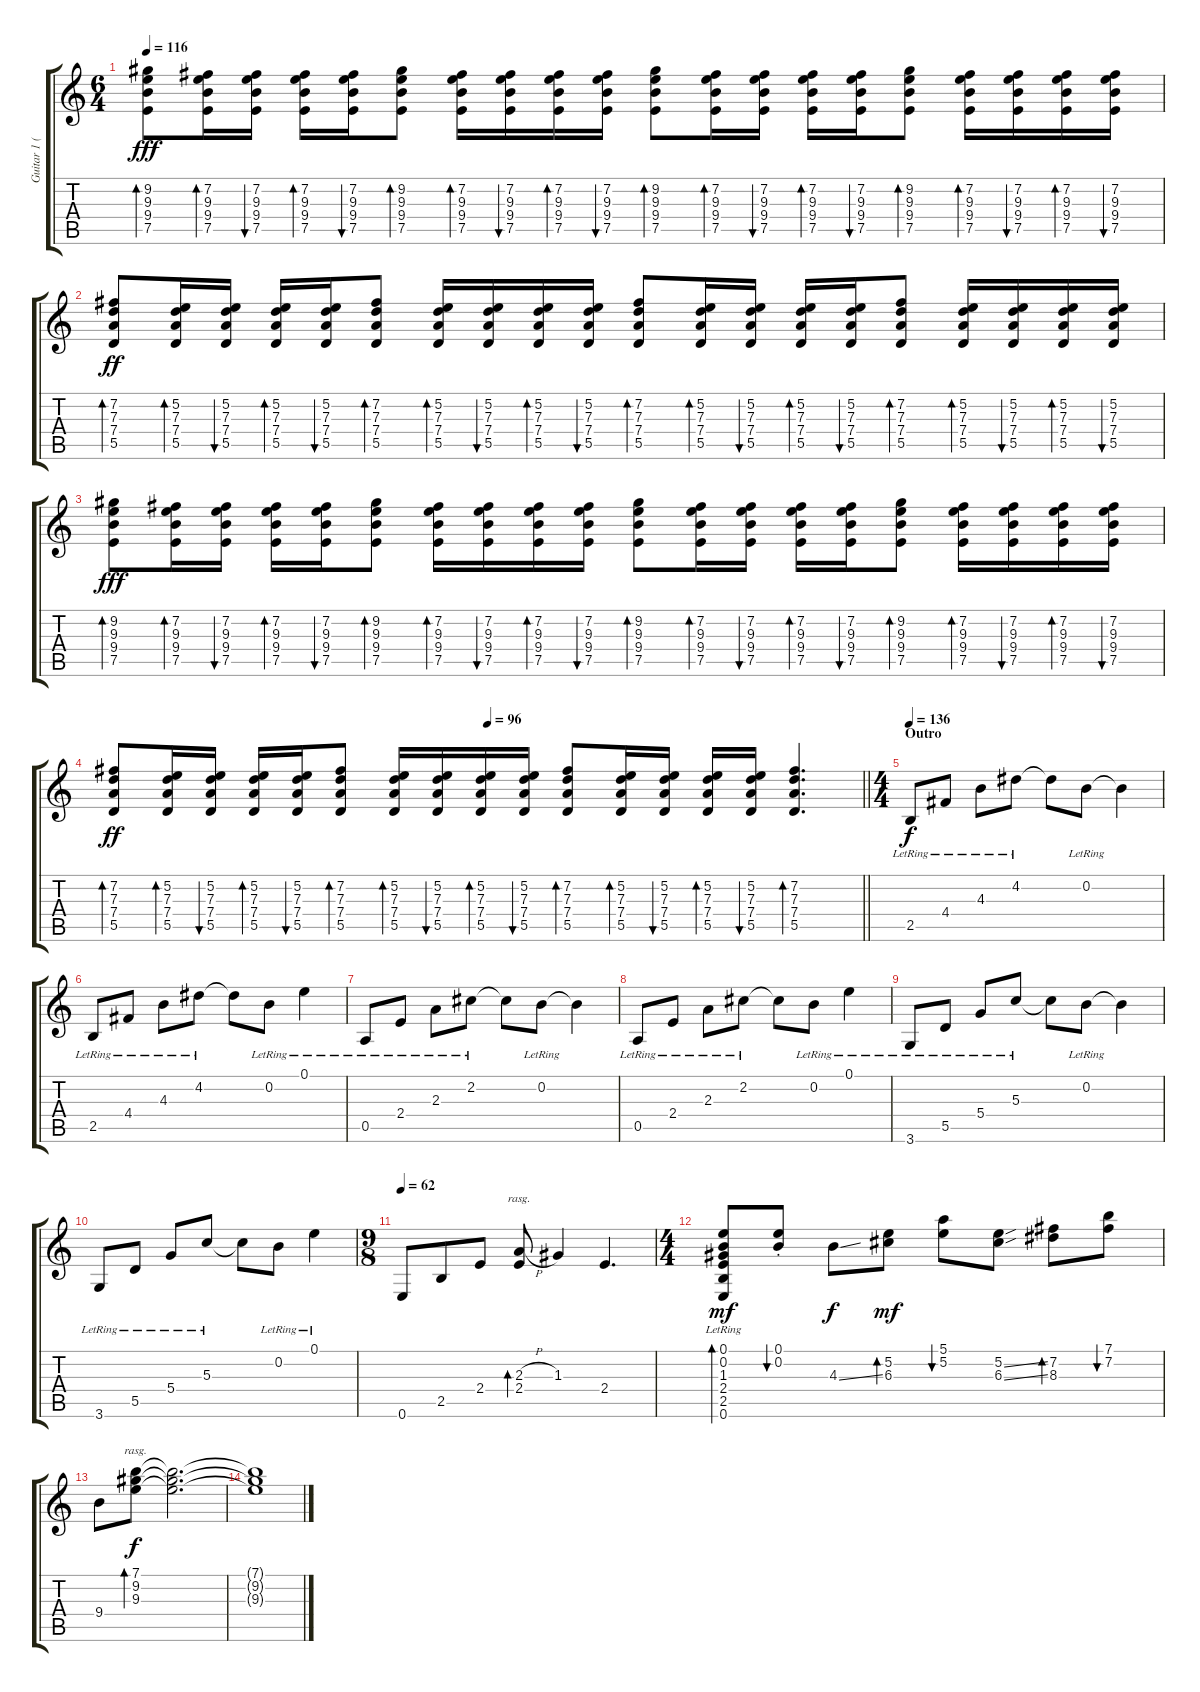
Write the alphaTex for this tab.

\track ("Guitar 1 (clean)" "Guitar 1 (") {instrument acousticguitarsteel}
\staff {score tabs}
\tuning (E4 B3 G3 D3 A2 E2) {hide}
\ts (6 4)
\tempo 116
\clef g2
\ks c
(9.2 9.3 9.4 7.5).8{bd 60 dy fff} (7.2 9.3 9.4 7.5).16{bd 60} (7.2 9.3 9.4 7.5).16{bu 60} (7.2 9.3 9.4 7.5).16{bd 60} (7.2 9.3 9.4 7.5).16{bu 60} (9.2 9.3 9.4 7.5).8{bd 60} (7.2 9.3 9.4 7.5).16{bd 60} (7.2 9.3 9.4 7.5).16{bu 60} (7.2 9.3 9.4 7.5).16{bd 60} (7.2 9.3 9.4 7.5).16{bu 60} (9.2 9.3 9.4 7.5).8{bd 60} (7.2 9.3 9.4 7.5).16{bd 60} (7.2 9.3 9.4 7.5).16{bu 60} (7.2 9.3 9.4 7.5).16{bd 60} (7.2 9.3 9.4 7.5).16{bu 60} (9.2 9.3 9.4 7.5).8{bd 60} (7.2 9.3 9.4 7.5).16{bd 60} (7.2 9.3 9.4 7.5).16{bu 60} (7.2 9.3 9.4 7.5).16{bd 30} (7.2 9.3 9.4 7.5).16{bu 30} |
(7.2 7.3 7.4 5.5).8{bd 60 dy ff} (5.2 7.3 7.4 5.5).16{bd 60} (5.2 7.3 7.4 5.5).16{bu 60} (5.2 7.3 7.4 5.5).16{bd 60} (5.2 7.3 7.4 5.5).16{bu 60} (7.2 7.3 7.4 5.5).8{bd 60} (5.2 7.3 7.4 5.5).16{bd 60} (5.2 7.3 7.4 5.5).16{bu 60} (5.2 7.3 7.4 5.5).16{bd 60} (5.2 7.3 7.4 5.5).16{bu 60} (7.2 7.3 7.4 5.5).8{bd 60} (5.2 7.3 7.4 5.5).16{bd 120} (5.2 7.3 7.4 5.5).16{bu 120} (5.2 7.3 7.4 5.5).16{bd 120} (5.2 7.3 7.4 5.5).16{bu 120} (7.2 7.3 7.4 5.5).8{bd 120} (5.2 7.3 7.4 5.5).16{bd 120} (5.2 7.3 7.4 5.5).16{bu 120} (5.2 7.3 7.4 5.5).16{bd 30} (5.2 7.3 7.4 5.5).16{bu 30} |
(9.2 9.3 9.4 7.5).8{bd 60 dy fff} (7.2 9.3 9.4 7.5).16{bd 60} (7.2 9.3 9.4 7.5).16{bu 60} (7.2 9.3 9.4 7.5).16{bd 60} (7.2 9.3 9.4 7.5).16{bu 60} (9.2 9.3 9.4 7.5).8{bd 60} (7.2 9.3 9.4 7.5).16{bd 60} (7.2 9.3 9.4 7.5).16{bu 60} (7.2 9.3 9.4 7.5).16{bd 60} (7.2 9.3 9.4 7.5).16{bu 60} (9.2 9.3 9.4 7.5).8{bd 60} (7.2 9.3 9.4 7.5).16{bd 60} (7.2 9.3 9.4 7.5).16{bu 60} (7.2 9.3 9.4 7.5).16{bd 60} (7.2 9.3 9.4 7.5).16{bu 60} (9.2 9.3 9.4 7.5).8{bd 60} (7.2 9.3 9.4 7.5).16{bd 60} (7.2 9.3 9.4 7.5).16{bu 60} (7.2 9.3 9.4 7.5).16{bd 30} (7.2 9.3 9.4 7.5).16{bu 30} |
\tempo (96 0.5)
\barLineRight lightlight
(7.2 7.3 7.4 5.5).8{bd 60 dy ff} (5.2 7.3 7.4 5.5).16{bd 60} (5.2 7.3 7.4 5.5).16{bu 60} (5.2 7.3 7.4 5.5).16{bd 60} (5.2 7.3 7.4 5.5).16{bu 60} (7.2 7.3 7.4 5.5).8{bd 60} (5.2 7.3 7.4 5.5).16{bd 60} (5.2 7.3 7.4 5.5).16{bu 60} (5.2 7.3 7.4 5.5).16{bd 60} (5.2 7.3 7.4 5.5).16{bu 60} (7.2 7.3 7.4 5.5).8{bd 60} (5.2 7.3 7.4 5.5).16{bd 120} (5.2 7.3 7.4 5.5).16{bu 120} (5.2 7.3 7.4 5.5).16{bd 120} (5.2 7.3 7.4 5.5).16{bu 120} (7.2 7.3 7.4 5.5).4{d bd 120} |
\ts (4 4)
\section ("" "Outro")
\tempo 136
2.5{lr}.8{dy f} 4.4{lr}.8 4.3{lr}.8 4.2{lr}.8 4.2{t}.8 0.2{lr}.8 0.2{t}.4 |
2.5{lr}.8 4.4{lr}.8 4.3{lr}.8 4.2{lr}.8 4.2{t}.8 0.2{lr}.8 0.1{lr}.4 |
0.5{lr}.8 2.4{lr}.8 2.3{lr}.8 2.2{lr}.8 2.2{t}.8 0.2{lr}.8 0.2{t}.4 |
0.5{lr}.8 2.4{lr}.8 2.3{lr}.8 2.2{lr}.8 2.2{t}.8 0.2{lr}.8 0.1{lr}.4 |
3.6{lr}.8 5.5{lr}.8 5.4{lr}.8 5.3{lr}.8 5.3{t}.8 0.2{lr}.8 0.2{t}.4 |
3.6{lr}.8 5.5{lr}.8 5.4{lr}.8 5.3{lr}.8 5.3{t}.8 0.2{lr}.8 0.1{lr}.4 |
\ts (9 8)
\tempo 62
0.6.8 2.5.8 2.4.8 (2.3{h} 2.4).8{bd 240 rasg ii} 1.3.4 2.4.4{d} |
\ts (4 4)
(0.1{lr} 0.2{lr} 1.3{lr} 2.4 2.5 0.6).8{bd 120 dy mf} (0.1{st} 0.2{st}).8{bu 120} 4.3{ss}.8{dy f} (5.2 6.3).8{bd 60 dy mf} (5.1 5.2).8{bu 60} (5.2{ss} 6.3{ss}).8 (7.2 8.3).8{bd 60} (7.1 7.2).8{bu 60} |
9.4.8 (7.1 9.2 9.3).8{bd 480 rasg ii dy f} (7.1{t} 9.2{t} 9.3{t}).2{d} |
(7.1{t} 9.2{t} 9.3{t}).1
